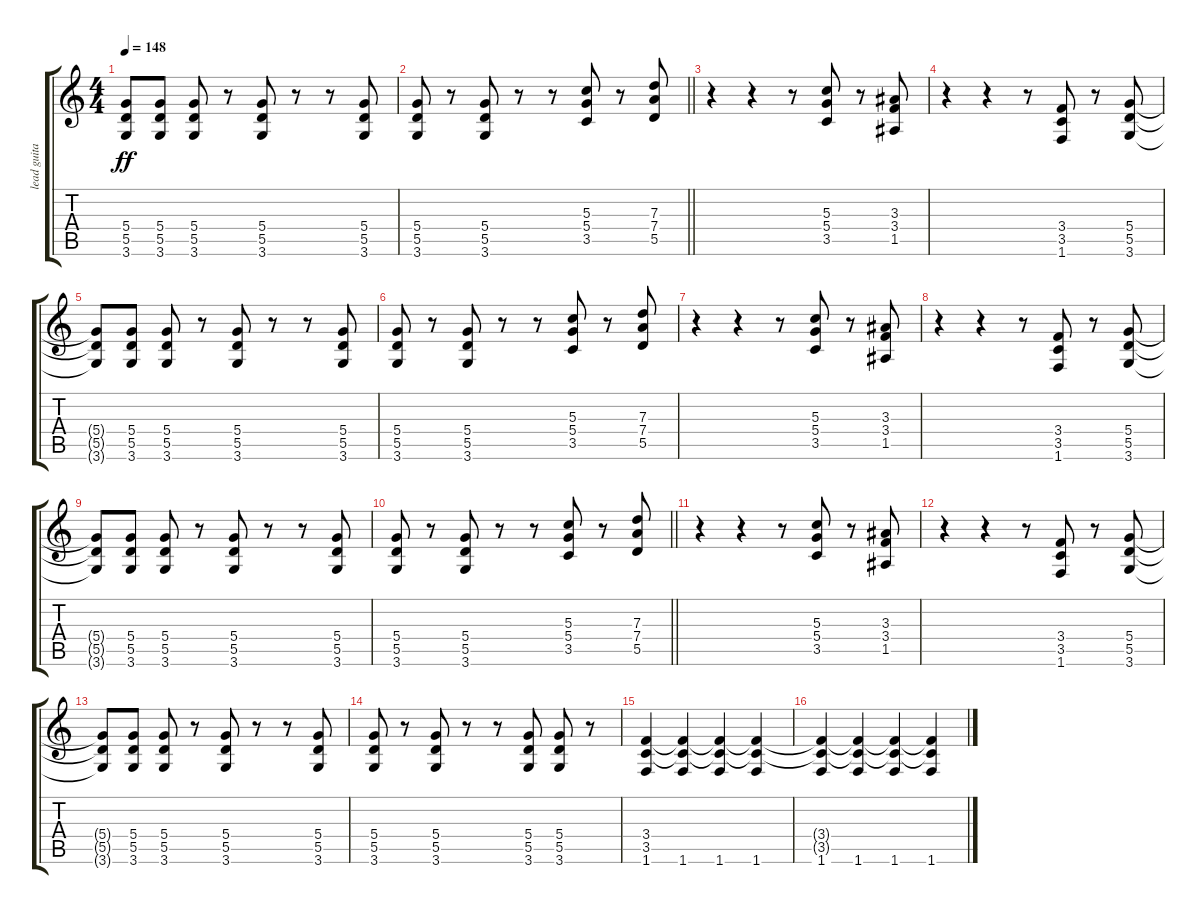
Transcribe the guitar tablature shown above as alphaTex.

\track ("lead guitar" "lead guita") {instrument distortionguitar}
\staff {score tabs}
\tuning (E4 B3 G3 D3 A2 E2) {hide}
\ts (4 4)
\tempo 148
\clef g2
\ks c
(5.4{t} 5.5{t} 3.6{t}).8{dy ff} (5.4 5.5 3.6).8 (5.4 5.5 3.6).8 r.8 (5.4 5.5 3.6).8 r.8 r.8 (5.4 5.5 3.6).8 |
\barLineRight lightlight
(5.4 5.5 3.6).8 r.8 (5.4 5.5 3.6).8 r.8 r.8 (5.3 5.4 3.5).8 r.8 (7.3 7.4 5.5).8 |
r.4 r.4 r.8 (5.3 5.4 3.5).8 r.8 (3.3 3.4 1.5).8 |
r.4 r.4 r.8 (3.4 3.5 1.6).8 r.8 (5.4 5.5 3.6).8 |
(5.4{t} 5.5{t} 3.6{t}).8 (5.4 5.5 3.6).8 (5.4 5.5 3.6).8 r.8 (5.4 5.5 3.6).8 r.8 r.8 (5.4 5.5 3.6).8 |
(5.4 5.5 3.6).8 r.8 (5.4 5.5 3.6).8 r.8 r.8 (5.3 5.4 3.5).8 r.8 (7.3 7.4 5.5).8 |
r.4 r.4 r.8 (5.3 5.4 3.5).8 r.8 (3.3 3.4 1.5).8 |
r.4 r.4 r.8 (3.4 3.5 1.6).8 r.8 (5.4 5.5 3.6).8 |
(5.4{t} 5.5{t} 3.6{t}).8 (5.4 5.5 3.6).8 (5.4 5.5 3.6).8 r.8 (5.4 5.5 3.6).8 r.8 r.8 (5.4 5.5 3.6).8 |
\barLineRight lightlight
(5.4 5.5 3.6).8 r.8 (5.4 5.5 3.6).8 r.8 r.8 (5.3 5.4 3.5).8 r.8 (7.3 7.4 5.5).8 |
\section ("" "")
r.4 r.4 r.8 (5.3 5.4 3.5).8 r.8 (3.3 3.4 1.5).8 |
r.4 r.4 r.8 (3.4 3.5 1.6).8 r.8 (5.4 5.5 3.6).8 |
(5.4{t} 5.5{t} 3.6{t}).8 (5.4 5.5 3.6).8 (5.4 5.5 3.6).8 r.8 (5.4 5.5 3.6).8 r.8 r.8 (5.4 5.5 3.6).8 |
(5.4 5.5 3.6).8 r.8 (5.4 5.5 3.6).8 r.8 r.8 (5.4 5.5 3.6).8 (5.4 5.5 3.6).8 r.8 |
(3.4 3.5 1.6).4 (3.4{t} 3.5{t} 1.6).4 (3.4{t} 3.5{t} 1.6).4 (3.4{t} 3.5{t} 1.6).4 |
(3.4{t} 3.5{t} 1.6).4 (3.4{t} 3.5{t} 1.6).4 (3.4{t} 3.5{t} 1.6).4 (3.4{t} 3.5{t} 1.6).4
